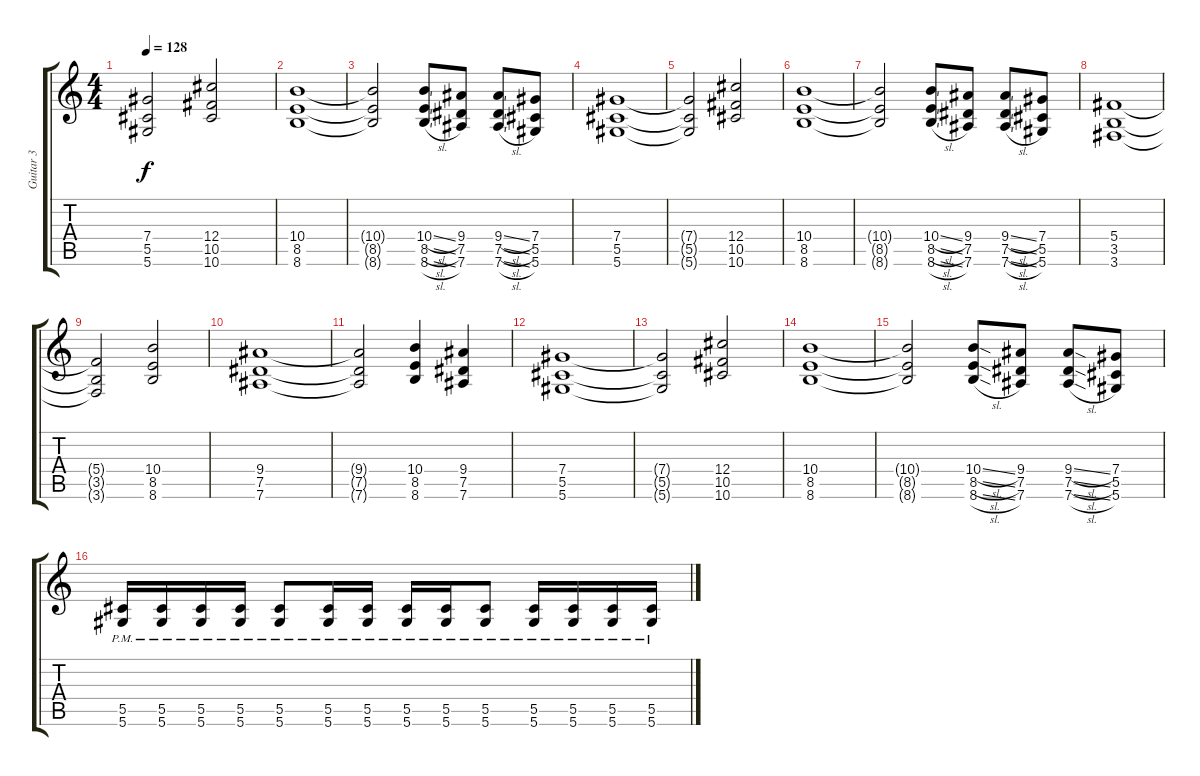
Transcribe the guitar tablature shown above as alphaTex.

\track ("Guitar 3" "Guitar 3") {instrument overdrivenguitar}
\staff {score tabs}
\tuning (Eb4 Bb3 Gb3 Db3 Ab2 Eb2) {hide}
\ts (4 4)
\tempo 128
\clef g2
\ks c
(7.4{t} 5.5{t} 5.6{t}).2{dy f} (12.4 10.5 10.6).2 |
(10.4 8.5 8.6).1 |
(10.4{t} 8.5{t} 8.6{t}).2 (10.4{sl} 8.5{sl} 8.6{sl}).8 (9.4 7.5 7.6).8 (9.4{sl} 7.5{sl} 7.6{sl}).8 (7.4 5.5 5.6).8 |
(7.4 5.5 5.6).1 |
(7.4{t} 5.5{t} 5.6{t}).2 (12.4 10.5 10.6).2 |
(10.4 8.5 8.6).1 |
(10.4{t} 8.5{t} 8.6{t}).2 (10.4{sl} 8.5{sl} 8.6{sl}).8 (9.4 7.5 7.6).8 (9.4{sl} 7.5{sl} 7.6{sl}).8 (7.4 5.5 5.6).8 |
(5.4 3.5 3.6).1 |
(5.4{t} 3.5{t} 3.6{t}).2 (10.4 8.5 8.6).2 |
(9.4 7.5 7.6).1 |
(9.4{t} 7.5{t} 7.6{t}).2 (10.4 8.5 8.6).4 (9.4 7.5 7.6).4 |
(7.4 5.5 5.6).1 |
(7.4{t} 5.5{t} 5.6{t}).2 (12.4 10.5 10.6).2 |
(10.4 8.5 8.6).1 |
(10.4{t} 8.5{t} 8.6{t}).2 (10.4{sl} 8.5{sl} 8.6{sl}).8 (9.4 7.5 7.6).8 (9.4{sl} 7.5{sl} 7.6{sl}).8 (7.4 5.5 5.6).8 |
\section ("" "")
(5.5{pm} 5.6{pm}).16 (5.5{pm} 5.6{pm}).16 (5.5{pm} 5.6{pm}).16 (5.5{pm} 5.6{pm}).16 (5.5{pm} 5.6{pm}).8 (5.5{pm} 5.6{pm}).16 (5.5{pm} 5.6{pm}).16 (5.5{pm} 5.6{pm}).16 (5.5{pm} 5.6{pm}).16 (5.5{pm} 5.6{pm}).8 (5.5{pm} 5.6{pm}).16 (5.5{pm} 5.6{pm}).16 (5.5{pm} 5.6{pm}).16 (5.5{pm} 5.6{pm}).16
